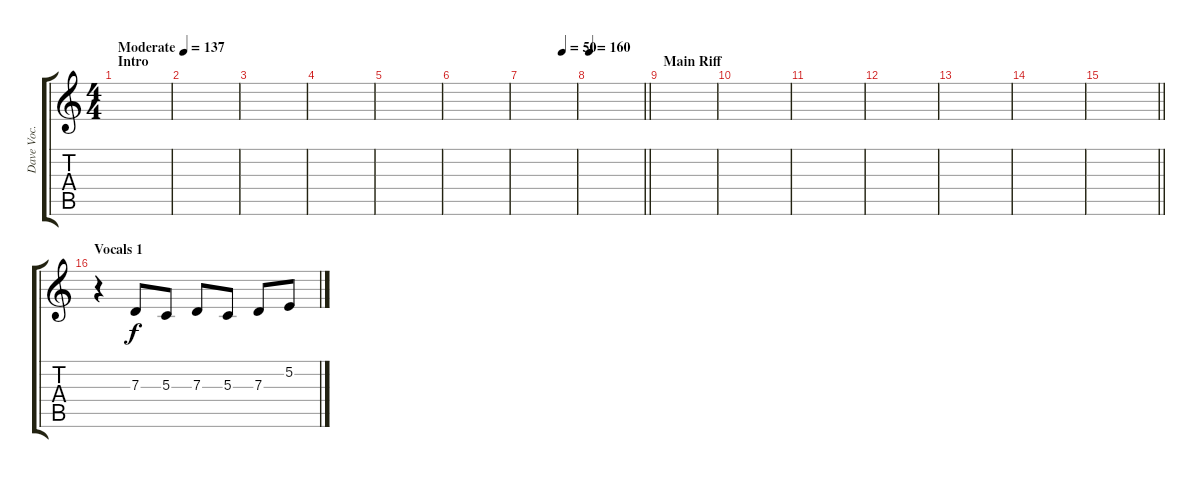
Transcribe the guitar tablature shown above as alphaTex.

\track ("Dave Voc." "Dave Voc.") {instrument lead2sawtooth}
\staff {score tabs}
\tuning (E4 B3 G3 D3 A2 E2) {hide}
\ts (4 4)
\section ("" "Intro")
\tempo (137 "Moderate")
\clef g2
\ks c
|
|
|
|
|
|
\tempo (50 0.75)
|
\tempo 165
\tempo 160
\barLineRight lightlight
|
\section ("" "Main Riff")
|
|
|
|
|
|
\barLineRight lightlight
|
\section ("" "Vocals 1")
r.4 7.3.8 5.3.8 7.3.8 5.3.8 7.3.8 5.2.8
